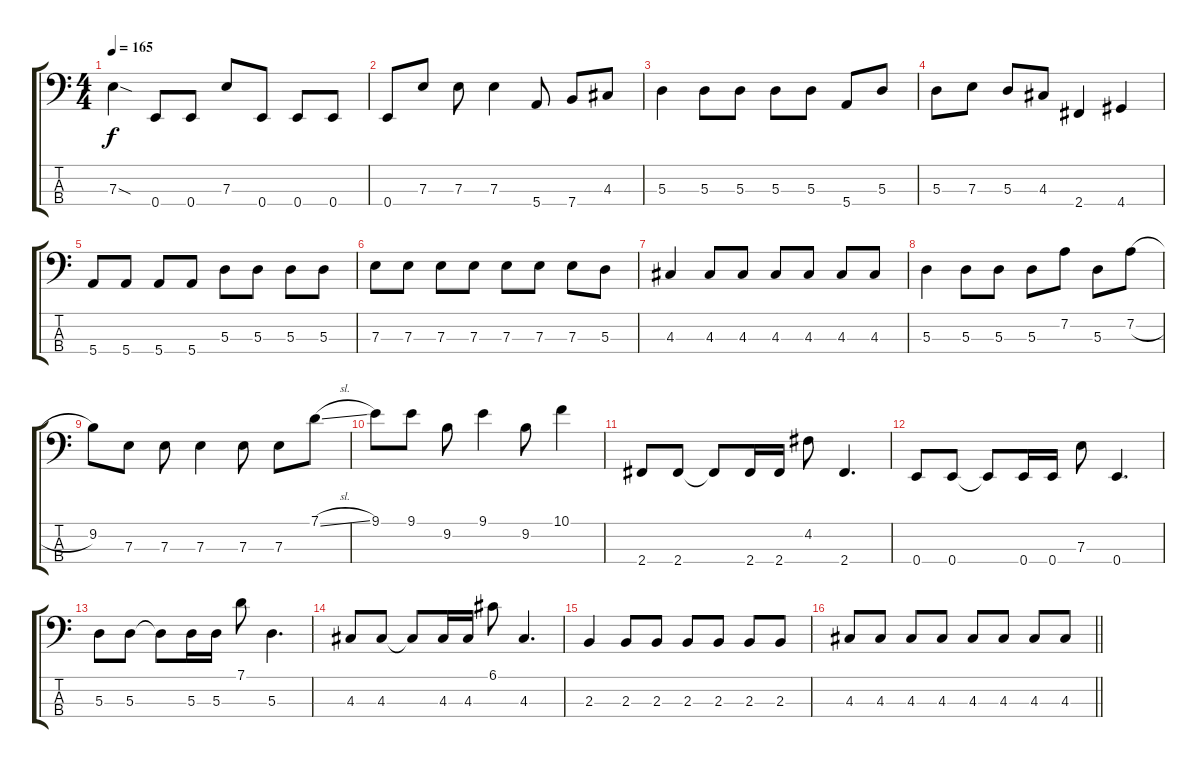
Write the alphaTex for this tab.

\track "" {instrument electricbassfinger}
\staff {score tabs}
\tuning (G2 D2 A1 E1) {hide}
\ts (4 4)
\tempo 165
\clef f4
\ks c
7.3{sod}.4{dy f} 0.4.8 0.4.8 7.3.8 0.4.8 0.4.8 0.4.8 |
0.4.8 7.3.8 7.3.8 7.3.4 5.4.8 7.4.8 4.3.8 |
5.3.4 5.3.8 5.3.8 5.3.8 5.3.8 5.4.8 5.3.8 |
5.3.8 7.3.8 5.3.8 4.3.8 2.4.4 4.4.4 |
5.4.8 5.4.8 5.4.8 5.4.8 5.3.8 5.3.8 5.3.8 5.3.8 |
7.3.8 7.3.8 7.3.8 7.3.8 7.3.8 7.3.8 7.3.8 5.3.8 |
4.3.4 4.3.8 4.3.8 4.3.8 4.3.8 4.3.8 4.3.8 |
5.3.4 5.3.8 5.3.8 5.3.8 7.2.8 5.3.8 7.2{h}.8 |
9.2.8 7.3.8 7.3.8 7.3.4 7.3.8 7.3.8 7.1{sl}.8 |
9.1.8 9.1.8 9.2.8 9.1.4 9.2.8 10.1.4 |
2.4.8 2.4.8 2.4{t}.8 2.4.16 2.4.16 4.2.8 2.4.4{d} |
0.4.8 0.4.8 0.4{t}.8 0.4.16 0.4.16 7.3.8 0.4.4{d} |
5.3.8 5.3.8 5.3{t}.8 5.3.16 5.3.16 7.1.8 5.3.4{d} |
4.3.8 4.3.8 4.3{t}.8 4.3.16 4.3.16 6.1.8 4.3.4{d} |
2.3.4 2.3.8 2.3.8 2.3.8 2.3.8 2.3.8 2.3.8 |
\barLineRight lightlight
4.3.8 4.3.8 4.3.8 4.3.8 4.3.8 4.3.8 4.3.8 4.3.8
